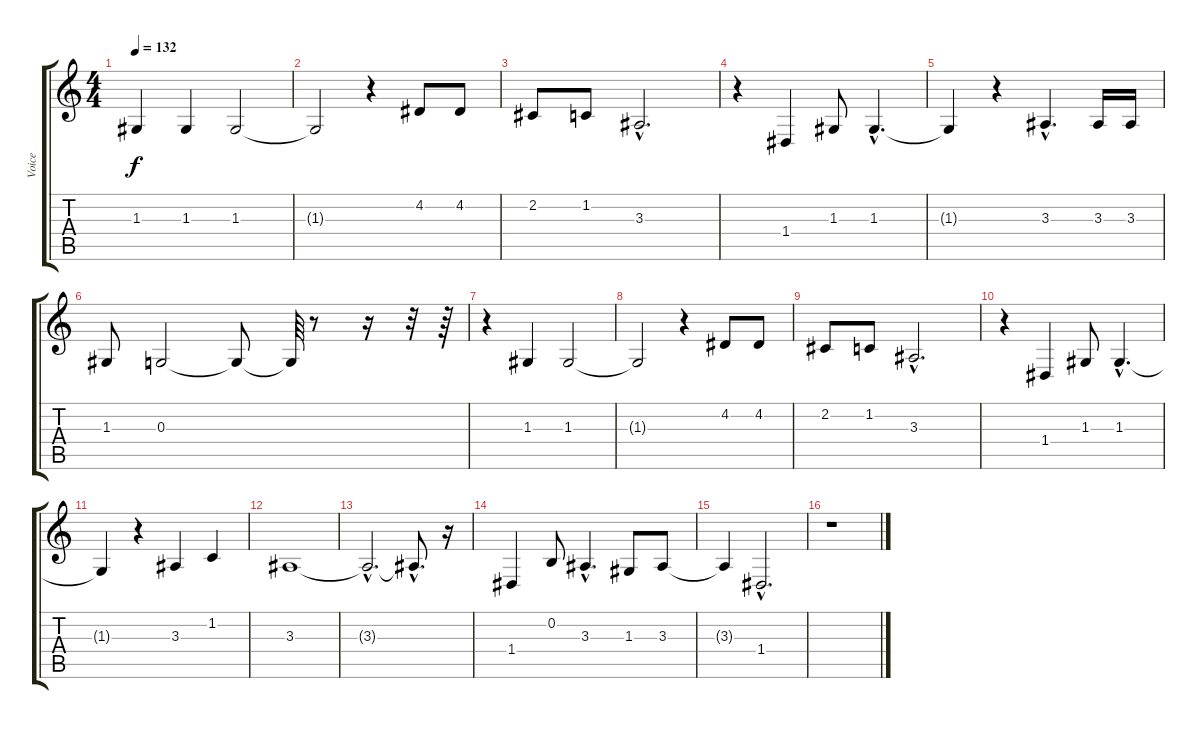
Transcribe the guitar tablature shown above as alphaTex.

\track ("Voice" "Voice") {instrument englishhorn}
\staff {score tabs}
\tuning (E4 B3 G3 D3 A2 E2) {hide}
\ts (4 4)
\tempo 132
\clef g2
\ks c
1.3{t}.4{dy f} 1.3.4 1.3.2 |
1.3{t}.2 r.4 4.2.8 4.2.8 |
2.2.8 1.2.8 3.3{hac}.2{d} |
r.4 1.4.4 1.3.8 1.3{hac}.4{d} |
1.3{t}.4 r.4 3.3{hac}.4{d} 3.3.16 3.3.16 |
1.3.8 0.3.2 0.3{t}.8 0.3{t}.64 r.8 r.16 r.32 r.64 |
r.4 1.3.4 1.3.2 |
1.3{t}.2 r.4 4.2.8 4.2.8 |
2.2.8 1.2.8 3.3{hac}.2{d} |
r.4 1.4.4 1.3.8 1.3{hac}.4{d} |
1.3{t}.4 r.4 3.3.4 1.2.4 |
3.3.1 |
3.3{hac t}.2{d} 3.3{hac t}.8{d} r.16 |
1.4.4 0.2.8 3.3{hac}.4{d} 1.3.8 3.3.8 |
3.3{t}.4 1.4{hac}.2{d} |
r.1
